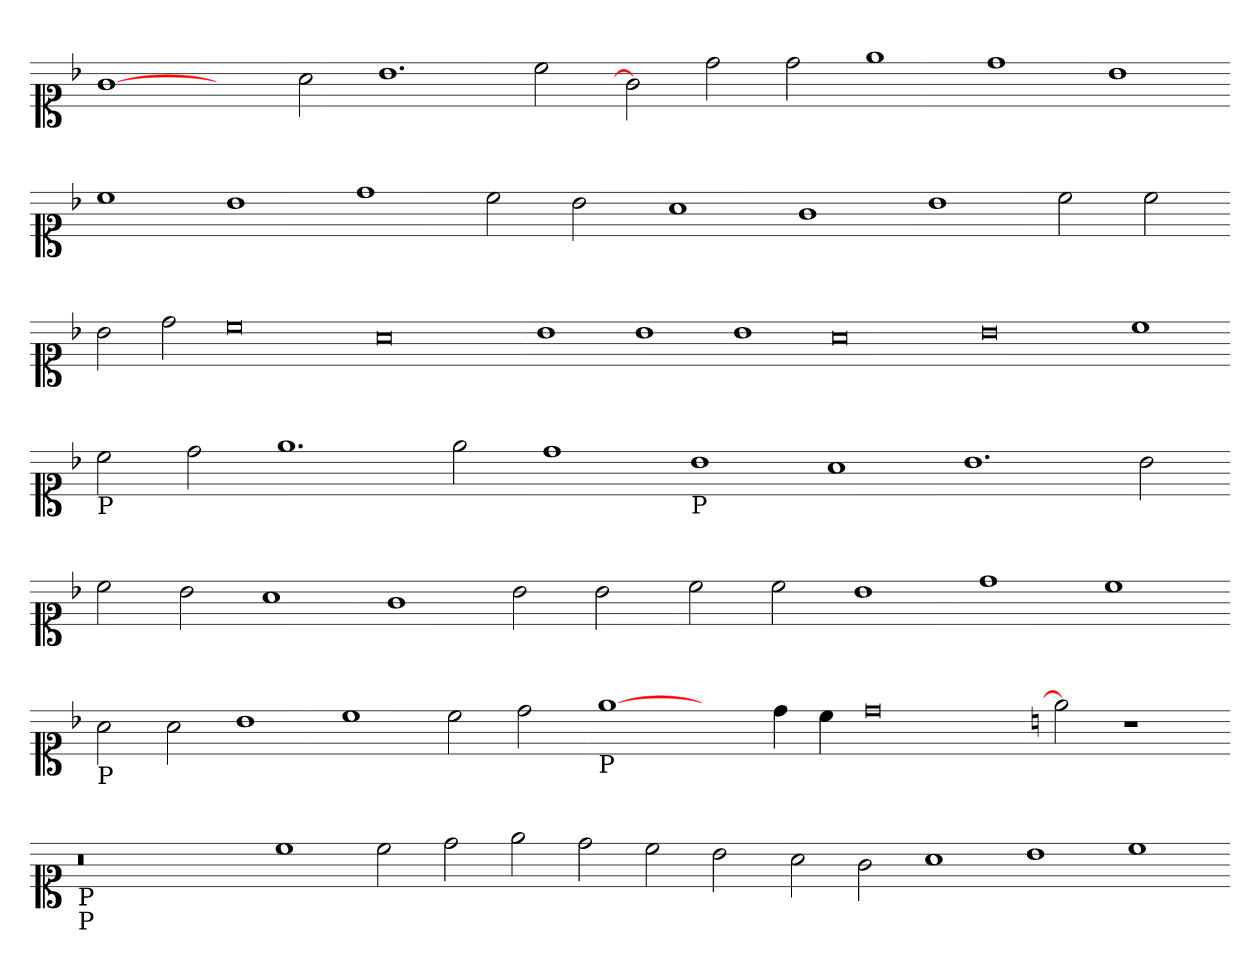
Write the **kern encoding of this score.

**kern
*part1
*staff1
*clefC1
*k[b-]
=
[1g
2ryy
2a
1.b-
2cc
=-
2g]
2dd
2dd
1ee
1dd
1b-
=-
1cc
1b-
1dd
2cc
2b-
=-
1a
1g
1b-
2cc
2cc
=-
2b-
2dd
0cc
0a
=-
1b-
1b-
1b-
0a
0b-
1cc
=-
!LO:TX:b:t=P
2cc
2dd
1.ee
2ee
1dd
=-
!LO:TX:b:t=P
1b-
1a
1.b-
2b-
=-
2cc
2b-
1a
1g
2b-
2b-
=-
2cc
2cc
1b-
1dd
1cc
=-
!LO:TX:b:t=P
2a
2a
1b-
1cc
2cc
2dd
=-
!LO:TX:b:t=P
[1ee
2ryy
4dd
4cc
0dd
=-
*k[]
2ee]
1r
=-
!LO:TX:b:t=P
!LO:TX:b:t=P
0.r
1cc
2cc
2dd
2ee
2dd
2cc
2b
=-
2a
2g
1a
1b
1cc
=-
*-
